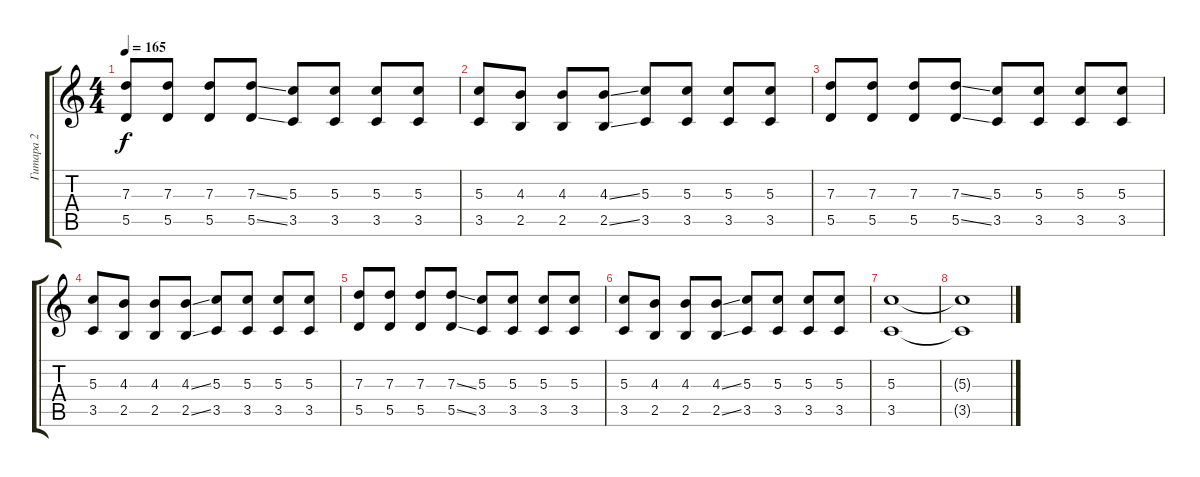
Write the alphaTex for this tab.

\track ("Гитара 2" "Гитара 2") {instrument overdrivenguitar}
\staff {score tabs}
\tuning (E4 B3 G3 D3 A2 E2) {hide}
\ts (4 4)
\tempo 165
\clef g2
\ks c
(7.3 5.5).8{dy f} (7.3 5.5).8 (7.3 5.5).8 (7.3{ss} 5.5{ss}).8 (5.3 3.5).8 (5.3 3.5).8 (5.3 3.5).8 (5.3 3.5).8 |
(5.3 3.5).8 (4.3 2.5).8 (4.3 2.5).8 (4.3{ss} 2.5{ss}).8 (5.3 3.5).8 (5.3 3.5).8 (5.3 3.5).8 (5.3 3.5).8 |
(7.3 5.5).8 (7.3 5.5).8 (7.3 5.5).8 (7.3{ss} 5.5{ss}).8 (5.3 3.5).8 (5.3 3.5).8 (5.3 3.5).8 (5.3 3.5).8 |
(5.3 3.5).8 (4.3 2.5).8 (4.3 2.5).8 (4.3{ss} 2.5{ss}).8 (5.3 3.5).8 (5.3 3.5).8 (5.3 3.5).8 (5.3 3.5).8 |
(7.3 5.5).8 (7.3 5.5).8 (7.3 5.5).8 (7.3{ss} 5.5{ss}).8 (5.3 3.5).8 (5.3 3.5).8 (5.3 3.5).8 (5.3 3.5).8 |
(5.3 3.5).8 (4.3 2.5).8 (4.3 2.5).8 (4.3{ss} 2.5{ss}).8 (5.3 3.5).8 (5.3 3.5).8 (5.3 3.5).8 (5.3 3.5).8 |
(5.3 3.5).1 |
(5.3{t} 3.5{t}).1
